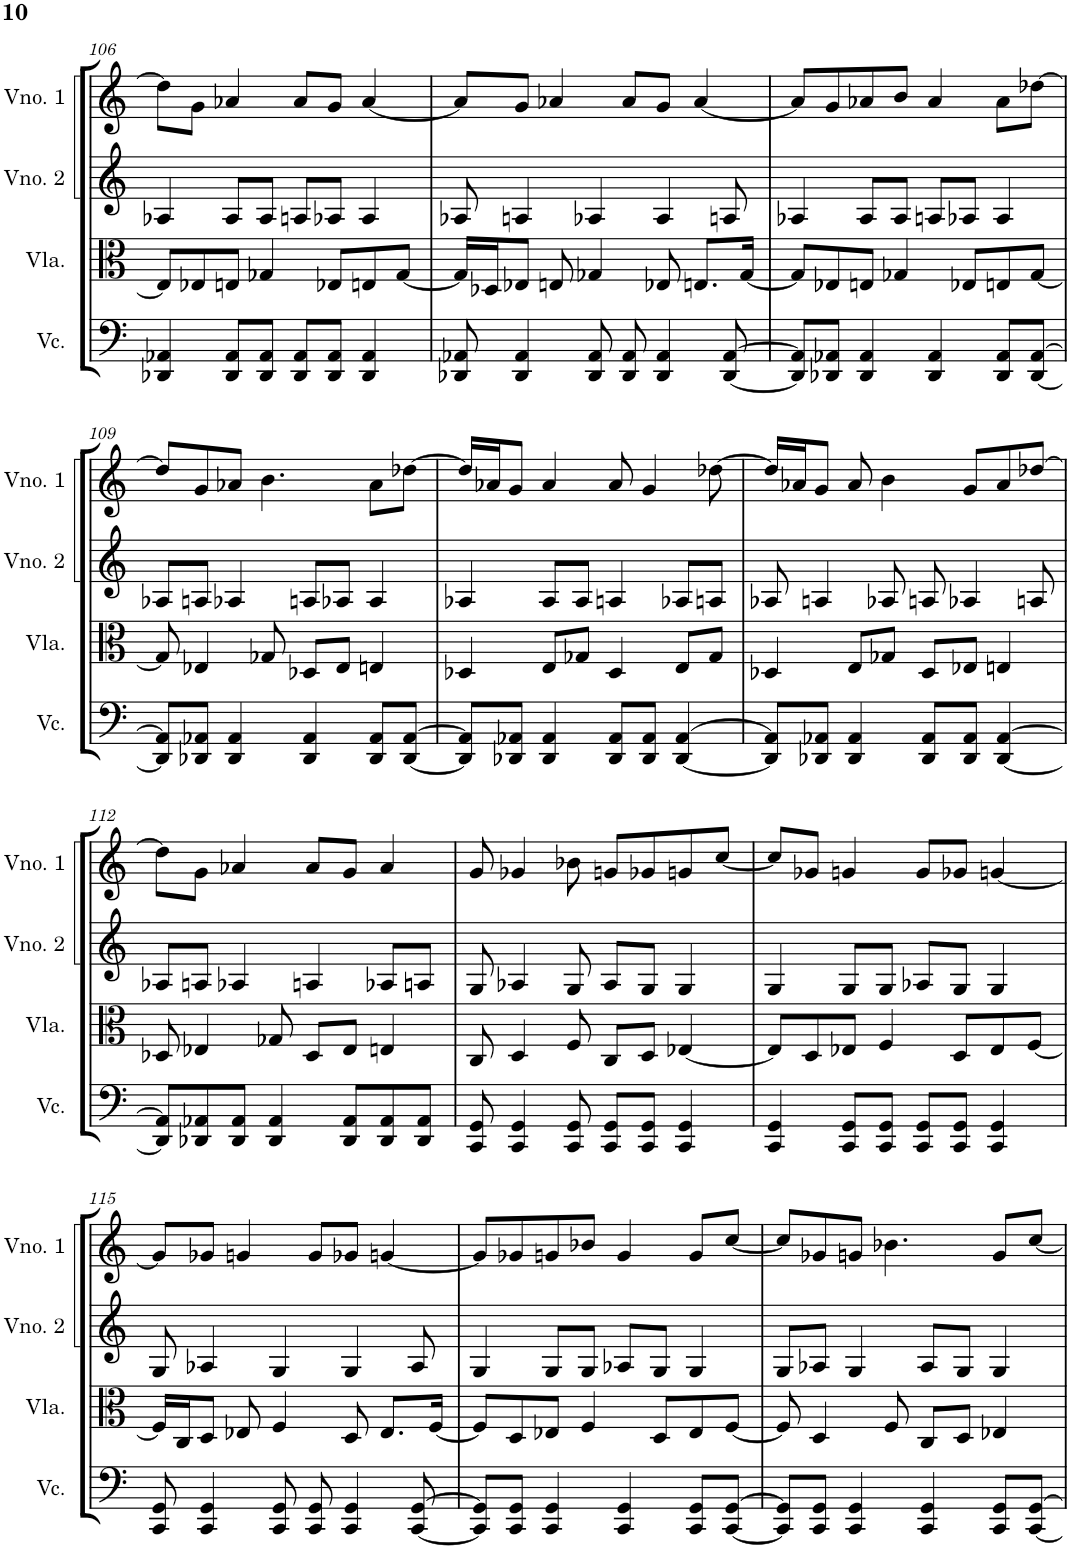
**kern	**kern	**kern	**kern
*part4	*part3	*part2	*part1
*staff4	*staff3	*staff2	*staff1
*I"Violoncelo	*I"Viola	*I"Violino 2	*I"Violino 1
*I'Vc.	*I'Vla.	*I'Vno. 2	*I'Vno. 1
!!LO:PB:g=z
*clefF4	*clefC3	*clefG2	*clefG2
*k[]	*k[]	*k[]	*k[]
*M4/4	*M4/4	*M4/4	*M4/4
=106	=106	=106	=106
4DD-X/ 4AA-X/	8E/L]	4A-X/	8dd-\L]
.	8E-X/	.	8g\J
8DD-/ 8AA-/L	8En/J	8A-/L	4a-X/
8DD-/ 8AA-/J	4G-X/	8A-/J	.
8DD-/ 8AA-/L	.	8An/L	8a-/L
8DD-/ 8AA-/J	8E-X/L	8A-X/J	8g/J
4DD-/ 4AA-/	8En/	4A-/	[4a-/
.	[8G-/J	.	.
=107	=107	=107	=107
8DD-X/ 8AA-X/	16G-/LL]	8A-X/	8a-/L]
.	16D-X/J	.	.
4DD-/ 4AA-/	8E-X/J	4An/	8g/J
.	8En/	.	4a-X/
8DD-/ 8AA-/	4G-X/	4A-X/	.
8DD-/ 8AA-/	.	.	8a-/L
4DD-/ 4AA-/	8E-X/	4A-/	8g/J
.	8.En/L	.	[4a-/
[8DD-/ [8AA-/	.	8An/	.
.	[16G-/Jk	.	.
=108	=108	=108	=108
8DD-/] 8AA-/]L	8G-/L]	4A-X/	8a-/L]
8DD-X/ 8AA-X/J	8E-X/	.	8g/
4DD-/ 4AA-/	8En/J	8A-/L	8a-X/
.	4G-X/	8A-/J	8b/J
4DD-/ 4AA-/	.	8An/L	4a-/
.	8E-X/L	8A-X/J	.
8DD-/ 8AA-/L	8En/	4A-/	8a-\L
[8DD-/ [8AA-/J	[8G-/J	.	[8dd-X\J
!!LO:LB:g=z
=109	=109	=109	=109
8DD-/] 8AA-/]L	8G-/]	8A-X/L	8dd-/L]
8DD-X/ 8AA-X/J	4E-X/	8An/J	8g/
4DD-/ 4AA-/	.	4A-X/	8a-X/J
.	8G-X/	.	4.b\
4DD-/ 4AA-/	8D-X/L	8An/L	.
.	8E-/J	8A-X/J	.
8DD-/ 8AA-/L	4En/	4A-/	8a-\L
[8DD-/ [8AA-/J	.	.	[8dd-X\J
=110	=110	=110	=110
8DD-/] 8AA-/]L	4D-X/	4A-X/	16dd-/LL]
.	.	.	16a-X/J
8DD-X/ 8AA-X/J	.	.	8g/J
4DD-/ 4AA-/	8E/L	8A-/L	4a-/
.	8G-X/J	8A-/J	.
8DD-/ 8AA-/L	4D-/	4An/	8a-/
8DD-/ 8AA-/J	.	.	4g/
[4DD-/ [4AA-/	8E/L	8A-X/L	.
.	8G-/J	8An/J	[8dd-X\
=111	=111	=111	=111
8DD-/] 8AA-/]L	4D-X/	8A-X/	16dd-/LL]
.	.	.	16a-X/J
8DD-X/ 8AA-X/J	.	4An/	8g/J
4DD-/ 4AA-/	8E/L	.	8a-/
.	8G-X/J	8A-X/	4b\
8DD-/ 8AA-/L	8D-/L	8An/	.
8DD-/ 8AA-/J	8E-X/J	4A-X/	8g/L
[4DD-/ [4AA-/	4En/	.	8a-/
.	.	8An/	[8dd-X/J
!!LO:LB:g=z
=112	=112	=112	=112
8DD-/] 8AA-/]L	8D-X/	8A-X/L	8dd-\L]
8DD-X/ 8AA-X/	4E-X/	8An/J	8g\J
8DD-/ 8AA-/J	.	4A-X/	4a-X/
4DD-/ 4AA-/	8G-X/	.	.
.	8D-/L	4An/	8a-/L
8DD-/ 8AA-/L	8E-/J	.	8g/J
8DD-/ 8AA-/	4En/	8A-X/L	4a-/
8DD-/ 8AA-/J	.	8An/J	.
=113	=113	=113	=113
8CC/ 8GG/	8C/	8G/	8g/
4CC/ 4GG/	4D/	4A-X/	4g-X/
8CC/ 8GG/	8F/	8G/	8b-X\
8CC/ 8GG/L	8C/L	8A-/L	8gn/L
8CC/ 8GG/J	8D/J	8G/J	8g-X/
4CC/ 4GG/	[4E-X/	4G/	8gn/
.	.	.	[8cc/J
=114	=114	=114	=114
4CC/ 4GG/	8E-/L]	4G/	8cc/L]
.	8D/	.	8g-X/J
8CC/ 8GG/L	8E-X/J	8G/L	4gn/
8CC/ 8GG/J	4F/	8G/J	.
8CC/ 8GG/L	.	8A-X/L	8g/L
8CC/ 8GG/J	8D/L	8G/J	8g-X/J
4CC/ 4GG/	8E-/	4G/	[4gn/
.	[8F/J	.	.
!!LO:LB:g=z
=115	=115	=115	=115
8CC/ 8GG/	16F/LL]	8G/	8g/L]
.	16C/J	.	.
4CC/ 4GG/	8D/J	4A-X/	8g-X/J
.	8E-X/	.	4gn/
8CC/ 8GG/	4F/	4G/	.
8CC/ 8GG/	.	.	8g/L
4CC/ 4GG/	8D/	4G/	8g-X/J
.	8.E-/L	.	[4gn/
[8CC/ [8GG/	.	8A-/	.
.	[16F/Jk	.	.
=116	=116	=116	=116
8CC/] 8GG/]L	8F/L]	4G/	8g/L]
8CC/ 8GG/J	8D/	.	8g-X/
4CC/ 4GG/	8E-X/J	8G/L	8gn/
.	4F/	8G/J	8b-X/J
4CC/ 4GG/	.	8A-X/L	4g/
.	8D/L	8G/J	.
8CC/ 8GG/L	8E-/	4G/	8g/L
[8CC/ [8GG/J	[8F/J	.	[8cc/J
=117	=117	=117	=117
8CC/] 8GG/]L	8F/]	8G/L	8cc/L]
8CC/ 8GG/J	4D/	8A-X/J	8g-X/
4CC/ 4GG/	.	4G/	8gn/J
.	8F/	.	4.b-X\
4CC/ 4GG/	8C/L	8A-/L	.
.	8D/J	8G/J	.
8CC/ 8GG/L	4E-X/	4G/	8g/L
[8CC/ [8GG/J	.	.	[8cc/J
=	=	=	=
*-	*-	*-	*-
